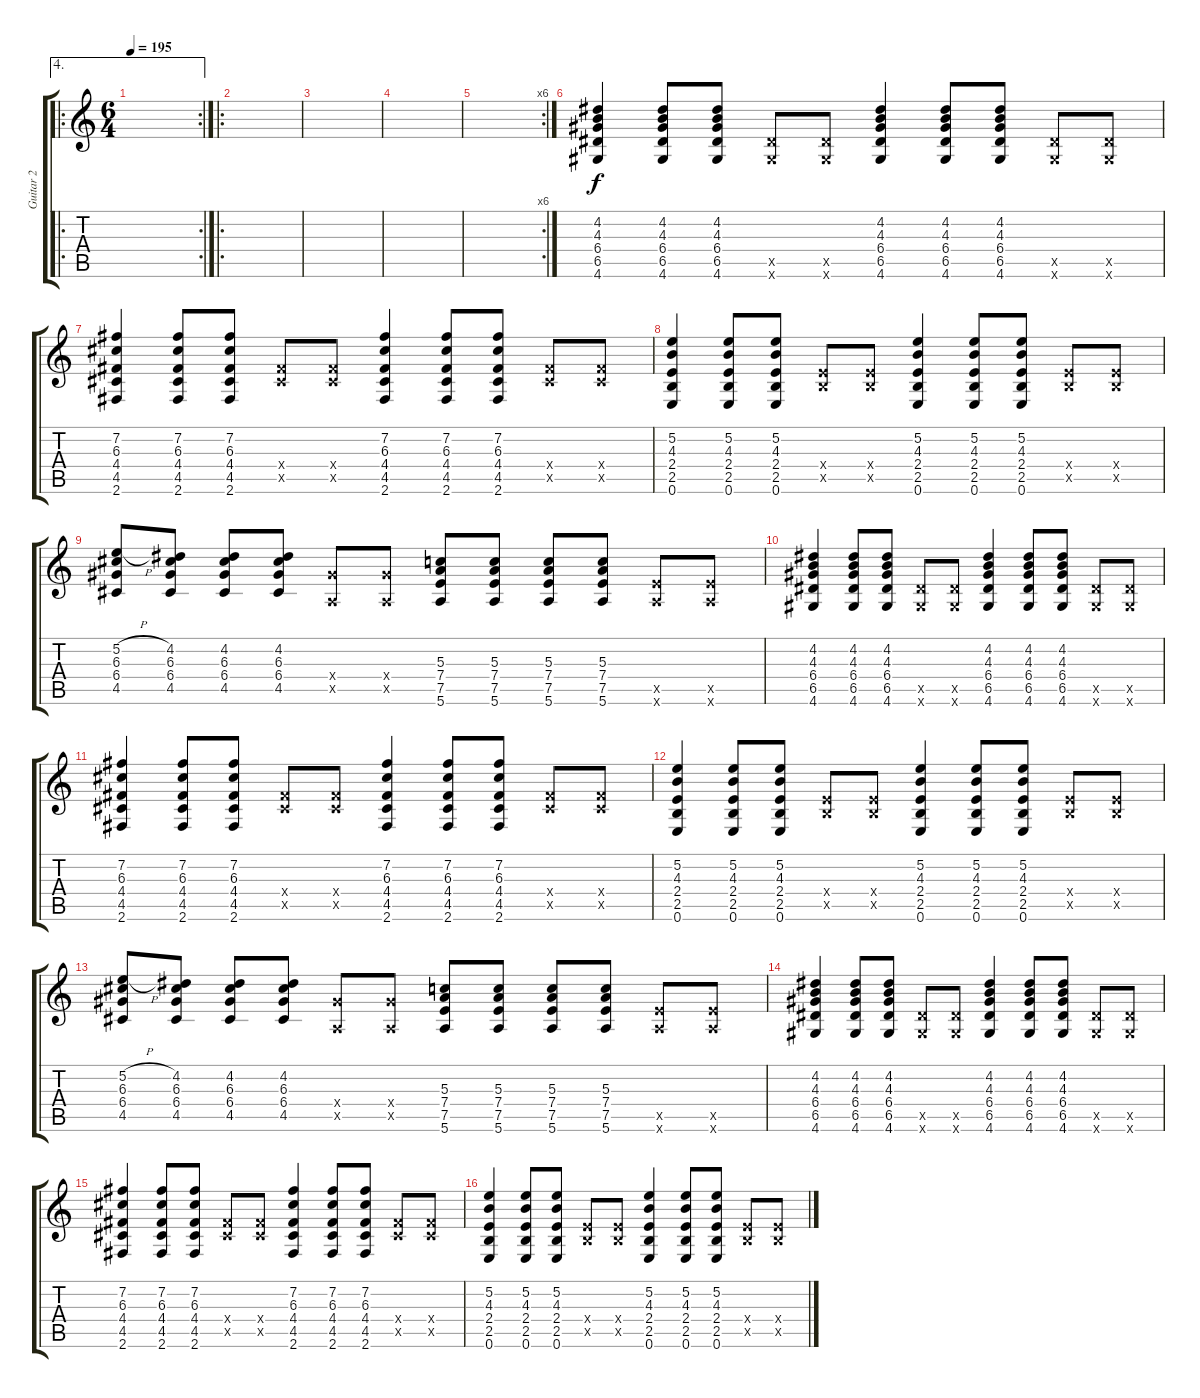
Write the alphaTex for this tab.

\track ("Guitar 2" "Guitar 2") {instrument distortionguitar}
\staff {score tabs}
\tuning (E4 B3 G3 D3 A2 E2) {hide}
\ae 4
\ro
\rc 2
\ts (6 4)
\tempo 195
\clef g2
\ks c
|
\ro
|
|
|
\rc 6
|
(4.2 4.3 6.4 6.5 4.6).4{volume 10} (4.2 4.3 6.4 6.5 4.6).8 (4.2 4.3 6.4 6.5 4.6).8 (6.5{x} 4.6{x}).8 (6.5{x} 4.6{x}).8 (4.2 4.3 6.4 6.5 4.6).4 (4.2 4.3 6.4 6.5 4.6).8 (4.2 4.3 6.4 6.5 4.6).8 (6.5{x} 4.6{x}).8 (6.5{x} 4.6{x}).8 |
(7.2 6.3 4.4 4.5 2.6).4 (7.2 6.3 4.4 4.5 2.6).8 (7.2 6.3 4.4 4.5 2.6).8 (4.4{x} 4.5{x}).8 (4.4{x} 4.5{x}).8 (7.2 6.3 4.4 4.5 2.6).4 (7.2 6.3 4.4 4.5 2.6).8 (7.2 6.3 4.4 4.5 2.6).8 (4.4{x} 4.5{x}).8 (4.4{x} 4.5{x}).8 |
(5.2 4.3 2.4 2.5 0.6).4 (5.2 4.3 2.4 2.5 0.6).8 (5.2 4.3 2.4 2.5 0.6).8 (2.4{x} 2.5{x}).8 (2.4{x} 2.5{x}).8 (5.2 4.3 2.4 2.5 0.6).4 (5.2 4.3 2.4 2.5 0.6).8 (5.2 4.3 2.4 2.5 0.6).8 (2.4{x} 2.5{x}).8 (2.4{x} 2.5{x}).8 |
(5.2{h} 6.3 6.4 4.5).8 (4.2 6.3 6.4 4.5).8 (4.2 6.3 6.4 4.5).8 (4.2 6.3 6.4 4.5).8 (6.4{x} 0.5{x}).8 (6.4{x} 0.5{x}).8 (5.3 7.4 7.5 5.6).8 (5.3 7.4 7.5 5.6).8 (5.3 7.4 7.5 5.6).8 (5.3 7.4 7.5 5.6).8 (7.5{x} 5.6{x}).8 (7.5{x} 5.6{x}).8 |
(4.2 4.3 6.4 6.5 4.6).4 (4.2 4.3 6.4 6.5 4.6).8 (4.2 4.3 6.4 6.5 4.6).8 (6.5{x} 4.6{x}).8 (6.5{x} 4.6{x}).8 (4.2 4.3 6.4 6.5 4.6).4 (4.2 4.3 6.4 6.5 4.6).8 (4.2 4.3 6.4 6.5 4.6).8 (6.5{x} 4.6{x}).8 (6.5{x} 4.6{x}).8 |
(7.2 6.3 4.4 4.5 2.6).4 (7.2 6.3 4.4 4.5 2.6).8 (7.2 6.3 4.4 4.5 2.6).8 (4.4{x} 4.5{x}).8 (4.4{x} 4.5{x}).8 (7.2 6.3 4.4 4.5 2.6).4 (7.2 6.3 4.4 4.5 2.6).8 (7.2 6.3 4.4 4.5 2.6).8 (4.4{x} 4.5{x}).8 (4.4{x} 4.5{x}).8 |
(5.2 4.3 2.4 2.5 0.6).4 (5.2 4.3 2.4 2.5 0.6).8 (5.2 4.3 2.4 2.5 0.6).8 (2.4{x} 2.5{x}).8 (2.4{x} 2.5{x}).8 (5.2 4.3 2.4 2.5 0.6).4 (5.2 4.3 2.4 2.5 0.6).8 (5.2 4.3 2.4 2.5 0.6).8 (2.4{x} 2.5{x}).8 (2.4{x} 2.5{x}).8 |
(5.2{h} 6.3 6.4 4.5).8 (4.2 6.3 6.4 4.5).8 (4.2 6.3 6.4 4.5).8 (4.2 6.3 6.4 4.5).8 (6.4{x} 0.5{x}).8 (6.4{x} 0.5{x}).8 (5.3 7.4 7.5 5.6).8 (5.3 7.4 7.5 5.6).8 (5.3 7.4 7.5 5.6).8 (5.3 7.4 7.5 5.6).8 (7.5{x} 5.6{x}).8 (7.5{x} 5.6{x}).8 |
(4.2 4.3 6.4 6.5 4.6).4 (4.2 4.3 6.4 6.5 4.6).8 (4.2 4.3 6.4 6.5 4.6).8 (6.5{x} 4.6{x}).8 (6.5{x} 4.6{x}).8 (4.2 4.3 6.4 6.5 4.6).4 (4.2 4.3 6.4 6.5 4.6).8 (4.2 4.3 6.4 6.5 4.6).8 (6.5{x} 4.6{x}).8 (6.5{x} 4.6{x}).8 |
(7.2 6.3 4.4 4.5 2.6).4 (7.2 6.3 4.4 4.5 2.6).8 (7.2 6.3 4.4 4.5 2.6).8 (4.4{x} 4.5{x}).8 (4.4{x} 4.5{x}).8 (7.2 6.3 4.4 4.5 2.6).4 (7.2 6.3 4.4 4.5 2.6).8 (7.2 6.3 4.4 4.5 2.6).8 (4.4{x} 4.5{x}).8 (4.4{x} 4.5{x}).8 |
(5.2 4.3 2.4 2.5 0.6).4 (5.2 4.3 2.4 2.5 0.6).8 (5.2 4.3 2.4 2.5 0.6).8 (2.4{x} 2.5{x}).8 (2.4{x} 2.5{x}).8 (5.2 4.3 2.4 2.5 0.6).4 (5.2 4.3 2.4 2.5 0.6).8 (5.2 4.3 2.4 2.5 0.6).8 (2.4{x} 2.5{x}).8 (2.4{x} 2.5{x}).8
